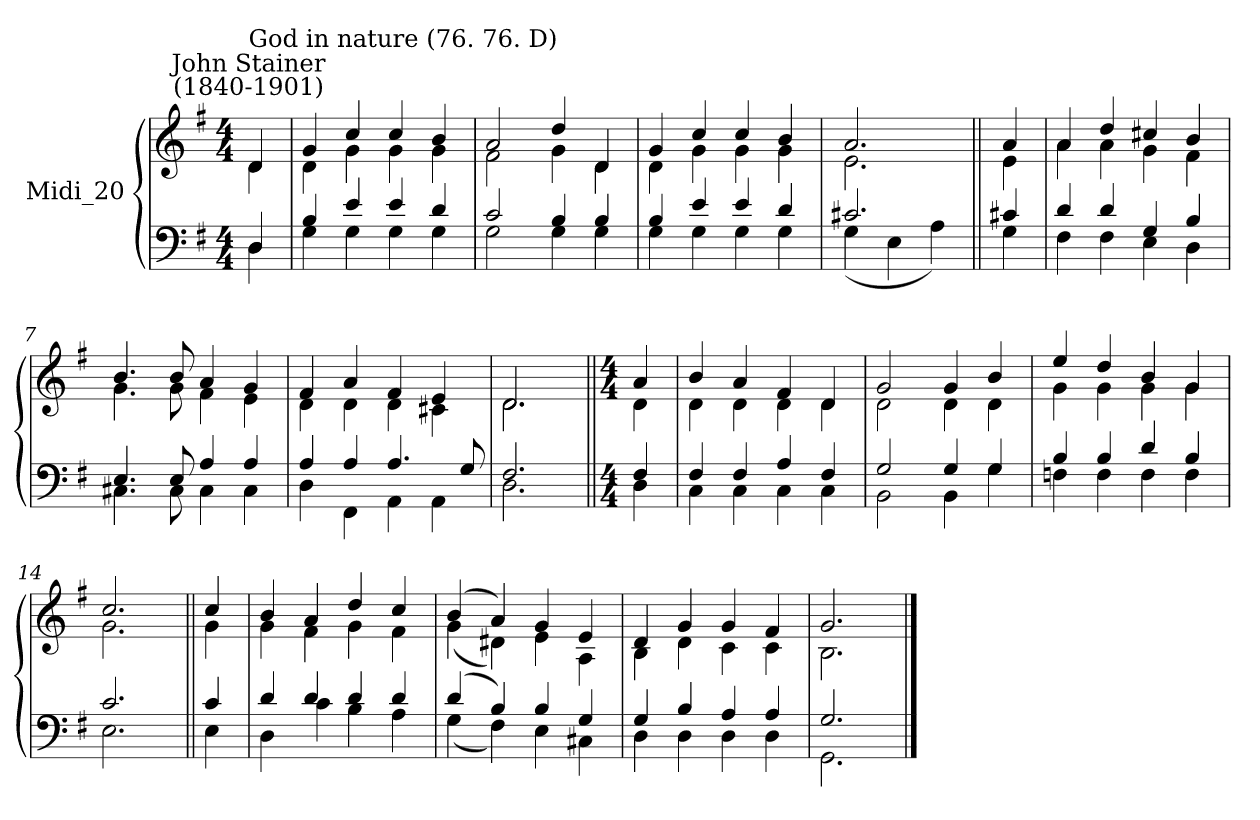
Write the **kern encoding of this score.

**kern	**kern
*part2	*part1
*staff2	*staff1
*I"Midi_20	*I"Midi_20
*clefF4	*clefG2
*k[f#]	*k[f#]
*G:	*G:
*M4/4	*M4/4
=	=
*^	*^
!	!	!LO:TX:a:cj:t=John Stainer\n(1840-1901)	!
!	!	!LO:TX:a:t=God in nature (76. 76. D)	!
4D/	4D\	4d/	4d\
=1	=1	=1	=1
4B/	4G\	4g/	4d\
4e/	4G\	4cc/	4g\
4e/	4G\	4cc/	4g\
4d/	4G\	4b/	4g\
=2	=2	=2	=2
2c/	2G\	2a/	2f#\
4B/	4G\	4dd/	4g\
4B/	4G\	4d/	4d\
=3	=3	=3	=3
4B/	4G\	4g/	4d\
4e/	4G\	4cc/	4g\
4e/	4G\	4cc/	4g\
4d/	4G\	4b/	4g\
=4	=4	=4	=4
2.c#X/	(<4G\	2.a/	2.e\
.	4E\	.	.
.	4A\)	.	.
=5||	=5||	=5||	=5||
4c#X/	4G\	4a/	4e\
=6	=6	=6	=6
4d/	4F#\	4a/	4a\
4d/	4F#\	4dd/	4a\
4G/	4E\	4cc#X/	4g\
4B/	4D\	4b/	4f#\
=7	=7	=7	=7
4.E/	4.C#X\	4.b/	4.g\
8E/	8C#\	8b/	8g\
4A/	4C#\	4a/	4f#\
4A/	4C#\	4g/	4e\
=8	=8	=8	=8
4A/	4D\	4f#/	4d\
4A/	4FF#\	4a/	4d\
4.A/	4AA\	4f#/	4d\
.	4AA\	4e/	4c#X\
8G/	.	.	.
=9	=9	=9	=9
2.F#/	2.D\	2.d/	2.d\
!!LO:LB:g=z	!!
=10||	=10||	=10||	=10||
*M4/4	*	*M4/4	*
4F#/	4D\	4a/	4d\
=11	=11	=11	=11
4F#/	4C\	4b/	4d\
4F#/	4C\	4a/	4d\
4A/	4C\	4f#/	4d\
4F#/	4C\	4d/	4d\
=12	=12	=12	=12
2G/	2BB\	2g/	2d\
4G/	4BB\	4g/	4d\
4G/	4G\	4b/	4d\
=13	=13	=13	=13
4B/	4Fn\	4ee/	4g\
4B/	4F\	4dd/	4g\
4d/	4F\	4b/	4g\
4B/	4F\	4g/	4g\
=14	=14	=14	=14
2.c/	2.E\	2.cc/	2.g\
=15||	=15||	=15||	=15||
4c/	4E\	4cc/	4g\
=16	=16	=16	=16
4d/	4D\	4b/	4g\
4d/	4c\	4a/	4f#\
4d/	4B\	4dd/	4g\
4d/	4A\	4cc/	4f#\
=17	=17	=17	=17
(>4d/	(<4G\	(>4b/	(<4g\
4B/)	4F#\)	4a/)	4d#X\)
4B/	4E\	4g/	4e\
4G/	4C#X\	4e/	4A\
=18	=18	=18	=18
4G/	4D\	4d/	4B\
4B/	4D\	4g/	4d\
4A/	4D\	4g/	4c\
4A/	4D\	4f#/	4c\
=19	=19	=19	=19
2.G/	2.GG\	2.g/	2.B\
*v	*v	*	*
*	*v	*v
==	==
*-	*-
